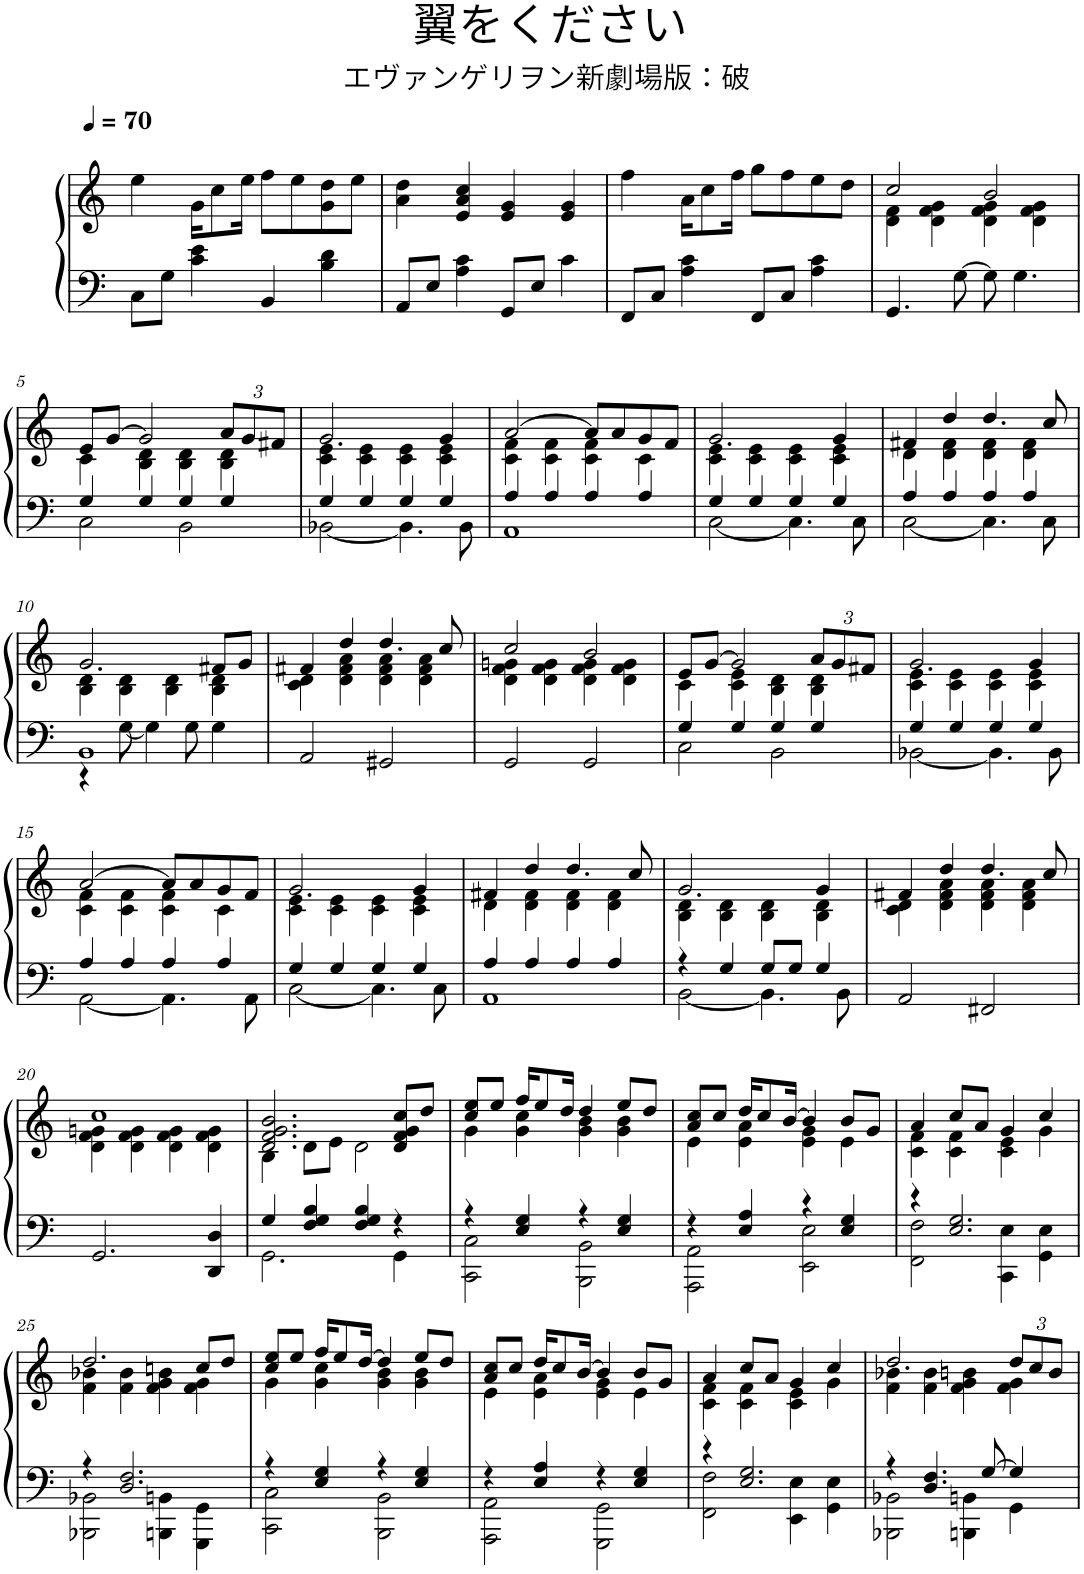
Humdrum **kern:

**kern	**kern
*part1	*part1
*staff2	*staff1
*I"钢琴	*
*clefF4	*clefG2
*k[]	*k[]
=1	=1
8C\L	4ee\
8G\J	.
4c\ 4e\	16g\KL
.	8cc\
.	16ee\Jk
4BB/	8ff\L
.	8ee\
4B\ 4d\	8g\ 8dd\
.	8ee\J
=2	=2
8AA/L	4a\ 4dd\
8E/J	.
4A\ 4c\	4e/ 4a/ 4cc/
8GG/L	4e/ 4g/
8E/J	.
4c\	4e/ 4g/
=3	=3
8FF/L	4ff\
8C/J	.
4A\ 4c\	16a\KL
.	8cc\
.	16ff\Jk
8FF/L	8gg\L
8C/J	8ff\
4A\ 4c\	8ee\
.	8dd\J
=4	=4
*	*^
4.GG/	4d\ 4f\	2cc/
.	4d\ 4f\ 4g\	.
[8G\	.	.
8G\]	4d\ 4f\ 4g\	2b/
4.G\	.	.
.	4d\ 4f\ 4g\	.
!!LO:LB:g=z	!!
=5	=5	=5
*^	*	*
4G/	2C\	4c\	8e/L
.	.	.	[8g/J
4G/	.	4B\ 4d\	2g/]
4G/	2BB\	4B\ 4d\	.
*	*	*Xbrackettup	*
4G/	.	12a/L	4B\ 4d\
.	.	12g/	.
.	.	12f#X/J	.
=6	=6	=6	=6
4G/	[2BB-X\	4c\ 4e\	2.g/
4G/	.	4c\ 4e\	.
4G/	4.BB-\]	4c\ 4e\	.
4G/	.	4c\ 4e\	4g/
.	8BB-\	.	.
=7	=7	=7	=7
4A/	1AA	4c\ 4f\	[2a/
4A/	.	4c\ 4f\	.
4A/	.	4c\ 4f\	8a/L]
.	.	.	8a/
4A/	.	4c\	8g/
.	.	.	8f/J
=8	=8	=8	=8
4G/	[2C\	4c\ 4e\	2.g/
4G/	.	4c\ 4e\	.
4G/	4.C\]	4c\ 4e\	.
4G/	.	4c\ 4e\	4g/
.	8C\	.	.
=9	=9	=9	=9
4A/	[2C\	4d\	4f#X/
4A/	.	4d\ 4f#\	4dd/
4A/	4.C\]	4d\ 4f#\	4.dd/
4A/	.	4d\ 4f#\	.
.	8C\	.	8cc/
!!LO:LB:g=z	!!
=10	=10	=10	=10
1BB	4r	4B\ 4d\	2.g/
.	[8G\	4B\ 4d\	.
.	4G\]	.	.
.	.	4B\ 4d\	.
.	8G\	.	.
.	4G\	4B\ 4d\	8f#X/L
.	.	.	8g/J
*v	*v	*	*
=11	=11	=11
2AA/	4c\ 4d\	4f#X/
.	4d\ 4f#\ 4a\	4dd/
2GG#X/	4d\ 4f#\ 4a\	4.dd/
.	4d\ 4f#\ 4a\	.
.	.	8cc/
=12	=12	=12
2GG/	4d\ 4f\ 4gn\	2cc/
.	4d\ 4f\ 4g\	.
2GG/	4d\ 4f\ 4g\	2b/
.	4d\ 4f\ 4g\	.
=13	=13	=13
*^	*	*
4G/	2C\	4c\	8e/L
.	.	.	[8g/J
4G/	.	4c\ 4e\	2g/]
4G/	2BB\	4B\ 4d\	.
4G/	.	12a/L	4B\ 4d\
.	.	12g/	.
.	.	12f#X/J	.
=14	=14	=14	=14
4G/	[2BB-X\	4c\ 4e\	2.g/
4G/	.	4c\ 4e\	.
4G/	4.BB-\]	4c\ 4e\	.
4G/	.	4c\ 4e\	4g/
.	8BB-\	.	.
!!LO:LB:g=z	!!
=15	=15	=15	=15
4A/	[2AA\	4c\ 4f\	[2a/
4A/	.	4c\ 4f\	.
4A/	4.AA\]	4c\ 4f\	8a/L]
.	.	.	8a/
4A/	.	4c\	8g/
.	8AA\	.	8f/J
=16	=16	=16	=16
4G/	[2C\	4c\ 4e\	2.g/
4G/	.	4c\ 4e\	.
4G/	4.C\]	4c\ 4e\	.
4G/	.	4c\ 4e\	4g/
.	8C\	.	.
=17	=17	=17	=17
4A/	1AA	4d\	4f#X/
4A/	.	4d\ 4f#\	4dd/
4A/	.	4d\ 4f#\	4.dd/
4A/	.	4d\ 4f#\	.
.	.	.	8cc/
=18	=18	=18	=18
4r	[2BB\	4B\ 4d\	2.g/
4G/	.	4B\ 4d\	.
8G/L	4.BB\]	4B\ 4d\	.
8G/J	.	.	.
4G/	.	4B\ 4d\	4g/
.	8BB\	.	.
*v	*v	*	*
=19	=19	=19
2AA/	4c\ 4d\	4f#X/
.	4d\ 4f#\ 4a\	4dd/
2FF#X/	4d\ 4f#\ 4a\	4.dd/
.	4d\ 4f#\ 4a\	.
.	.	8cc/
!!LO:LB:g=z	!!
=20	=20	=20
2.GG/	4d\ 4f\ 4gn\	1cc
.	4d\ 4f\ 4g\	.
.	4d\ 4f\ 4g\	.
4DD/ 4D/	4d\ 4f\ 4g\	.
=21	=21	=21
*^	*	*
4G/	2.GG\	2.d/ 2.f/ 2.g/ 2.b/	4B\
4F/ 4G/ 4B/	.	.	8d\L
.	.	.	8e\J
4F/ 4G/ 4B/	.	.	2d\
4r	4GG\	8d/ 8f/ 8g/ 8cc/L	.
.	.	8dd/J	.
=22	=22	=22	=22
4r	2CC\ 2C\	8cc/ 8ee/L	4g\
.	.	8ee/J	.
4E/ 4G/	.	16ff/KL	4g\ 4cc\
.	.	8ee/	.
.	.	16dd/Jk	.
4r	2BBB\ 2BB\	4dd/	4g\ 4b\
4E/ 4G/	.	8ee/L	4g\ 4b\
.	.	8dd/J	.
=23	=23	=23	=23
4r	2AAA\ 2AA\	8a/ 8cc/L	4e\
.	.	8cc/J	.
4E/ 4A/	.	16dd/KL	4e\ 4a\
.	.	8cc/	.
.	.	[16b/Jk	.
4r	2EE\ 2E\	4b/]	4e\ 4g\
4E/ 4G/	.	8b/L	4e\
.	.	8g/J	.
=24	=24	=24	=24
4r	2FF\ 2F\	4a/	4c\ 4f\
2.E/ 2.G/	.	8cc/L	4c\ 4f\
.	.	8a/J	.
.	4CC\ 4E\	4g/	4c\ 4e\
.	4GG\ 4E\	4cc/	4g\
!!LO:LB:g=z	!!
=25	=25	=25	=25
4r	2BBB-X\ 2BB-X\	2.dd/	4f\ 4b-X\
2.D/ 2.F/	.	.	4f\ 4b-\
.	4BBBn\ 4BBn\	.	4f\ 4g\ 4bn\
.	4GGG\ 4GG\	8cc/L	4f\ 4g\
.	.	8dd/J	.
=26	=26	=26	=26
4r	2CC\ 2C\	8cc/ 8ee/L	4g\
.	.	8ee/J	.
4E/ 4G/	.	16ff/KL	4g\ 4cc\
.	.	8ee/	.
.	.	[16dd/Jk	.
4r	2BBB\ 2BB\	4dd/]	4g\ 4b\
4E/ 4G/	.	8ee/L	4g\ 4b\
.	.	8dd/J	.
=27	=27	=27	=27
4r	2AAA\ 2AA\	8a/ 8cc/L	4e\
.	.	8cc/J	.
4E/ 4A/	.	16dd/KL	4e\ 4a\
.	.	8cc/	.
.	.	[16b/Jk	.
4r	2GGG\ 2GG\	4b/]	4e\ 4g\
4E/ 4G/	.	8b/L	4e\
.	.	8g/J	.
=28	=28	=28	=28
4r	2FF\ 2F\	4a/	4c\ 4f\
2.E/ 2.G/	.	8cc/L	4c\ 4f\
.	.	8a/J	.
.	4EE\ 4E\	4g/	4c\ 4e\
.	4GG\ 4E\	4cc/	4g\
=29	=29	=29	=29
4r	2BBB-X\ 2BB-X\	4f\ 4b-X\	2.dd/
4.D/ 4.F/	.	4f\ 4b-\	.
.	4BBBn\ 4BBn\	4f\ 4g\ 4bn\	.
[8G/	.	.	.
4G/]	4GG\	12dd/L	4f\ 4g\
.	.	12cc/	.
.	.	12b/J	.
*v	*v	*	*
*	*v	*v
=	=
*-	*-
